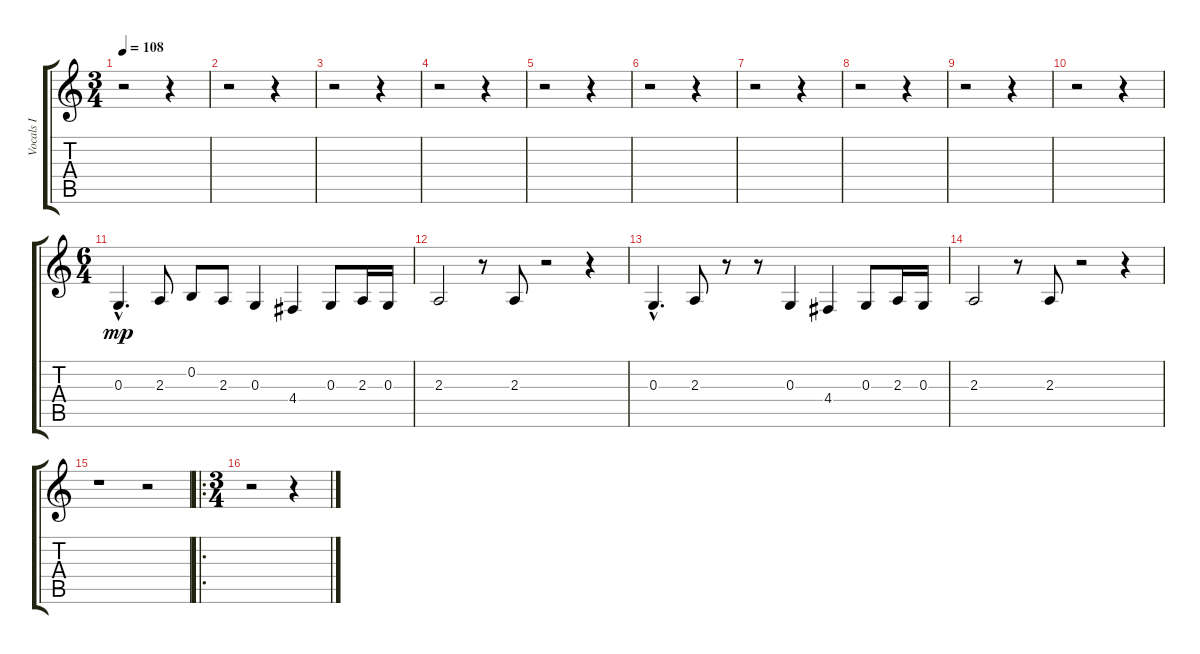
\track ("Vocals I" "Vocals I") {instrument oboe}
\staff {score tabs}
\tuning (E4 B3 G3 D3 A2 E2) {hide}
\ts (3 4)
\tempo 108
\clef g2
\ks c
r.2{dy mp} r.4 |
r.2 r.4 |
r.2 r.4 |
r.2 r.4 |
r.2 r.4 |
r.2 r.4 |
r.2 r.4 |
r.2 r.4 |
r.2 r.4 |
r.2{volume 16} r.4 |
\ts (6 4)
0.3{hac}.4{d} 2.3.8 0.2.8 2.3.8 0.3.4 4.4.4 0.3.8 2.3.16 0.3.16 |
2.3.2 r.8 2.3.8 r.2 r.4 |
0.3{hac}.4{d} 2.3.8 r.8 r.8 0.3.4 4.4.4 0.3.8 2.3.16 0.3.16 |
2.3.2 r.8 2.3.8 r.2 r.4 |
r.1 r.2 |
\ro
\ts (3 4)
r.2 r.4
